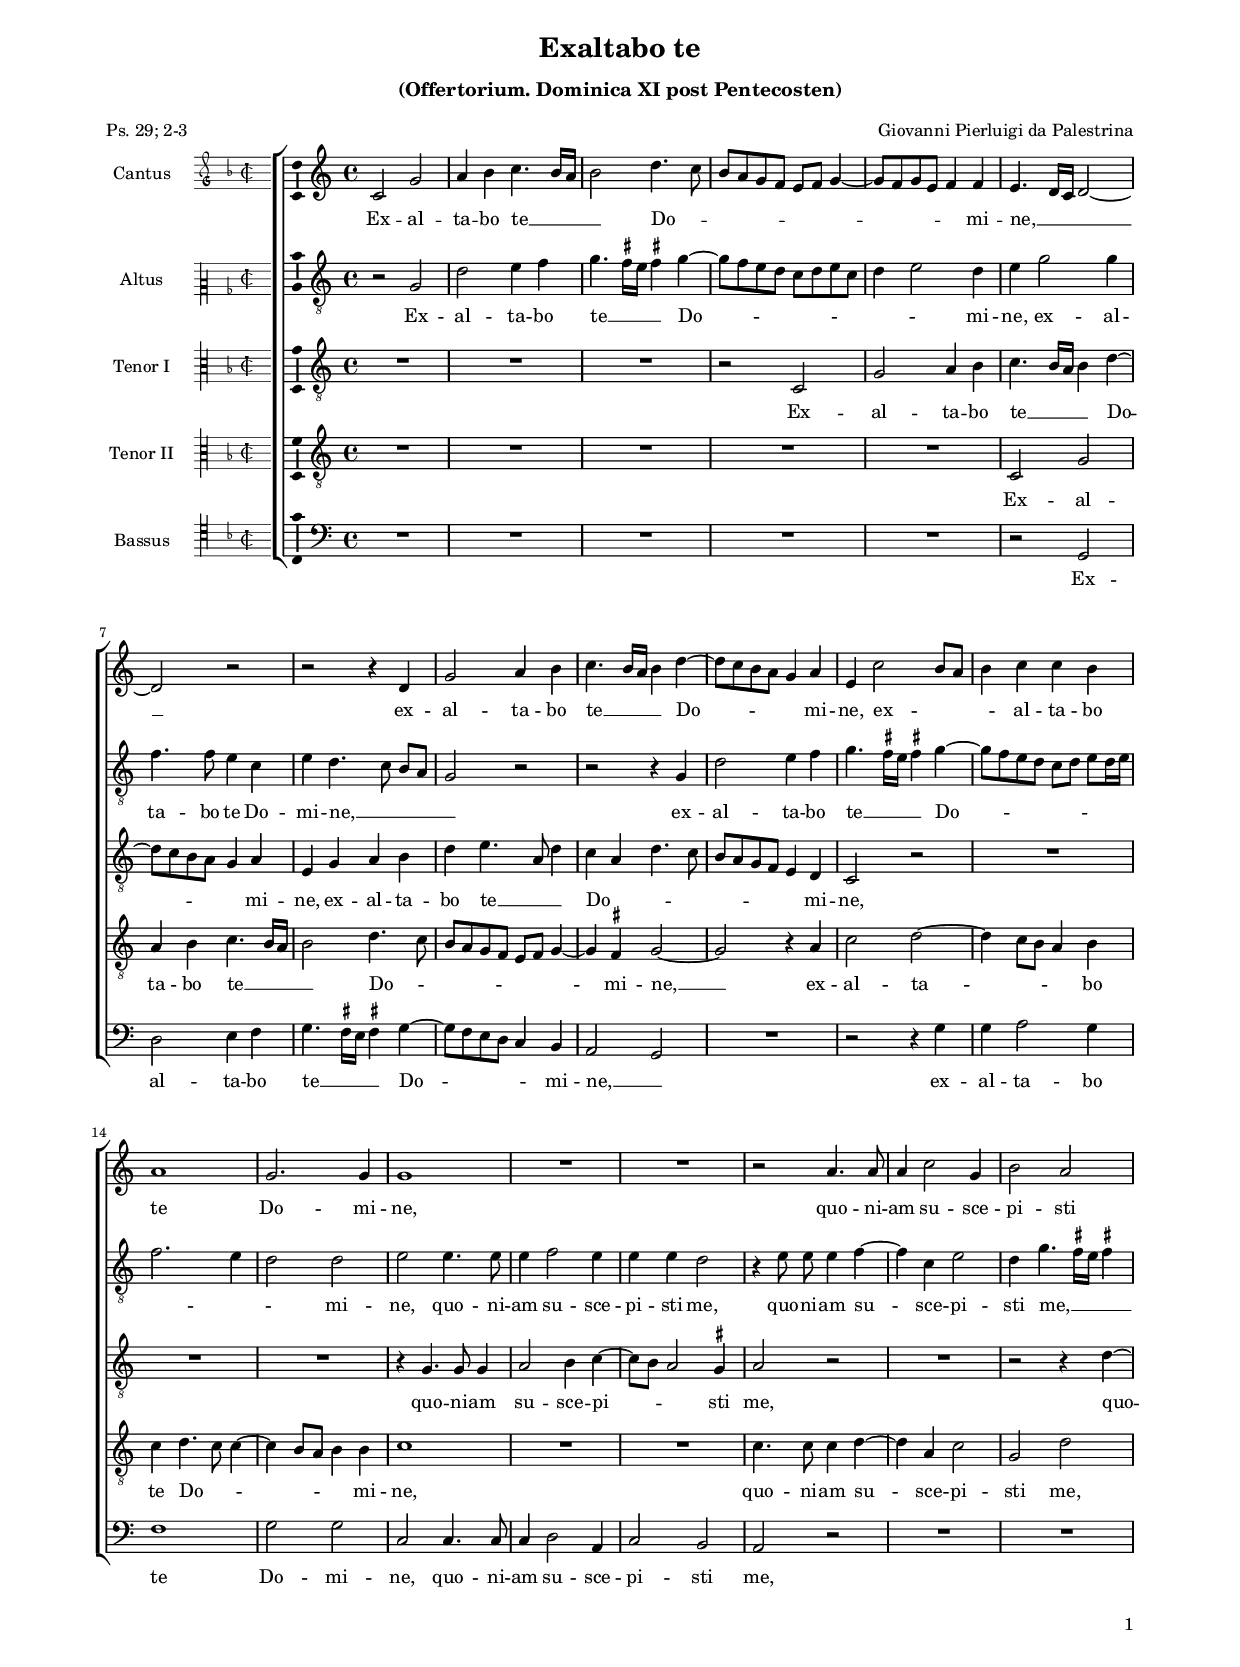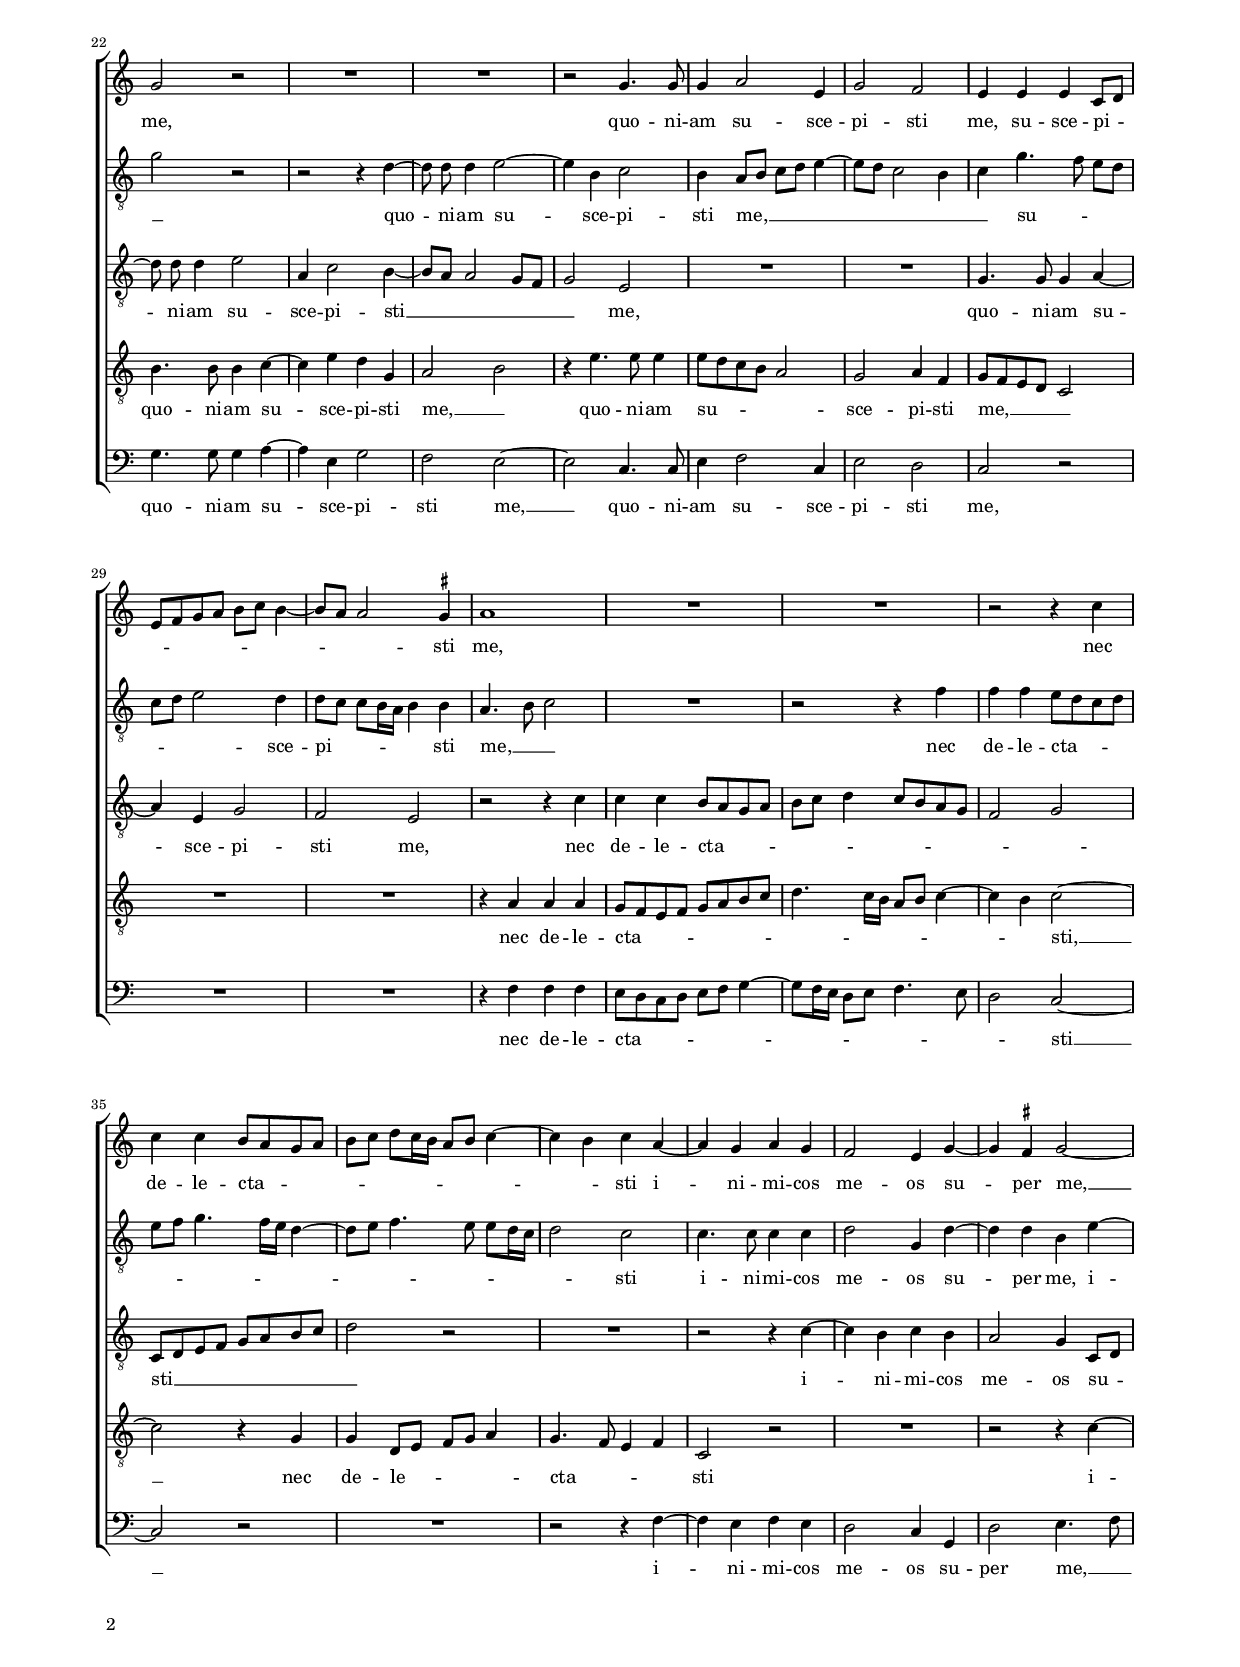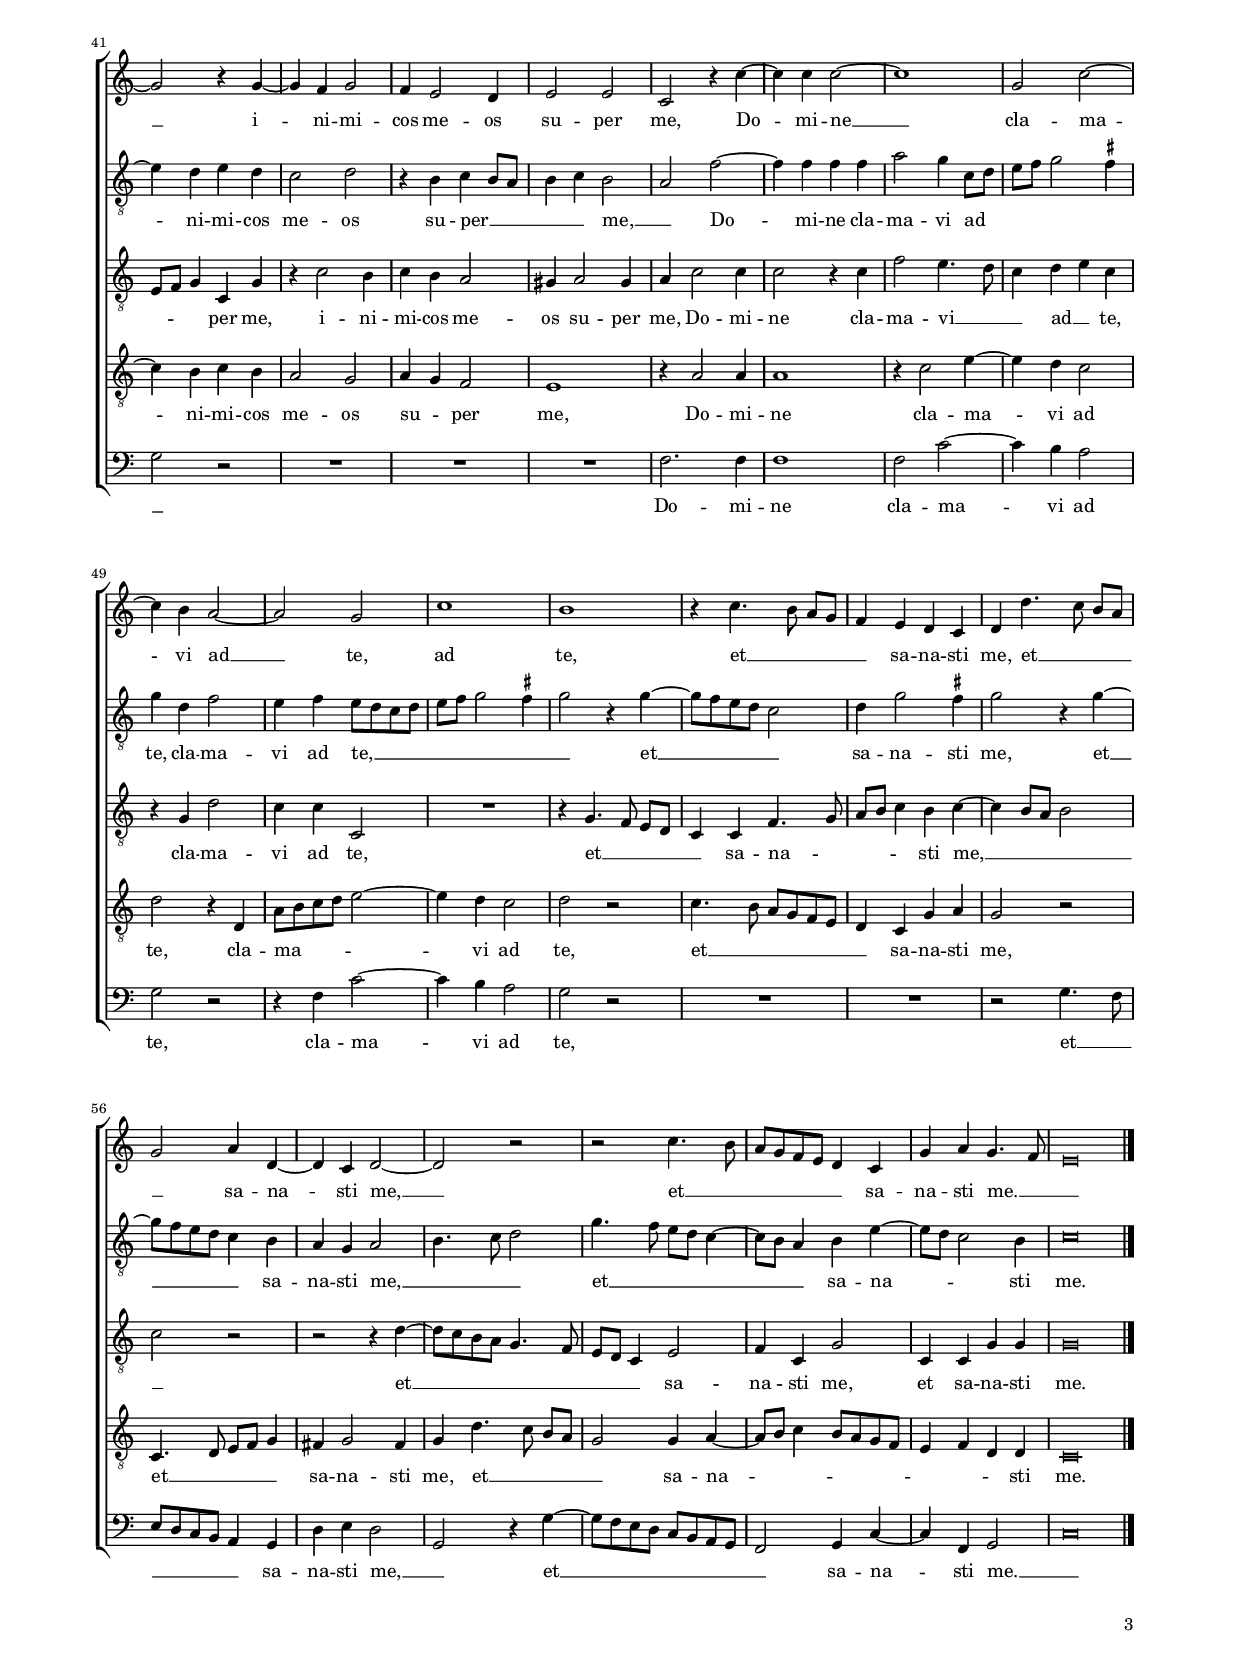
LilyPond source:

\header
{
  title="Exaltabo te"
  subtitle=\markup { \column { \vspace #0.5 "(Offertorium. Dominica XI post Pentecosten)" \transparent "x" } }
  poet="Ps. 29; 2-3"
  composer="Giovanni Pierluigi da Palestrina"
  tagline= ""
}

\version "2.24.1"
\language deutsch
#(set-global-staff-size 15)
% #(set-default-paper-size "letter")
#(ly:set-option 'point-and-click #f)




	ficta = { \once \set suggestAccidentals = ##t }

	forget = #(define-music-function (music) (ly:music?) #{
		\accidentalStyle forget
		$music
		\accidentalStyle default
		#})

    
\paper
	{
	top-margin = 1.6 \cm
	bottom-margin = 1 \cm
	left-margin = 1.8 \cm
	right-margin = 1.8 \cm
	ragged-bottom = ##f
	ragged-last-bottom = ##t
	print-page-number = ##f
	system-system-spacing = #'((basic-distance . 17) (minimum-distance . 14) (padding . 5) (strechability . 150))
	oddFooterMarkup=\markup   \fill-line { "" \fromproperty #'page:page-number-string }
	evenFooterMarkup=\markup  \fill-line { \fromproperty #'page:page-number-string "" }
	last-bottom-spacing = #'((basic-distance . 12) (minimum-distance . 7) (padding . 4))
	systems-per-page = 3
%   page-count = 3
%	min-systems-per-page = 3
%	print-all-headers = ##t
%	print-first-page-number = ##t
%	first-page-number = 1
	}

	
global = {
	\key f \major
	\time 4/4
	\set Score.tempoHideNote = ##t
	\tempo 4 = 100
	\skip 1*61
	\set Score.measureLength = #(ly:make-moment 2/1)
	\skip 1*2 \bar "|."
	}
    

incipitcantus = \relative c' {
    \time 2/2
    \clef "petrucci-g2"
    \key f \major
    }
    
incipitcantusVoice = <<
    \new MensuralVoice <<
        { s1 \noBreak }
        \incipitcantus
    >>
    >>
    
    
incipitaltus = \relative c' {
    \time 2/2
    \clef "petrucci-c2"
    \key f \major
    s4 \bar ""
    }
    
incipitaltusVoice = <<
    \new MensuralVoice <<
        { s1 \noBreak }
        \incipitaltus
    >>
    >>
    
incipittenor = \relative c' {
    \time 2/2
    \clef "petrucci-c3"
    \key f \major
    }
    
incipittenorVoice = <<
    \new MensuralVoice <<
        { s1 \noBreak }
        \incipittenor
    >>
    >>
    
incipitquintus = \relative c' {
    \time 2/2
    \clef "petrucci-c3"
    \key f \major
    }
    
incipitquintusVoice = <<
    \new MensuralVoice <<
        { s1 \noBreak }
        \incipitquintus
    >>
    >>
    
    
incipitbassus= \relative c {
    \time 2/2
    \clef "petrucci-c4"
    \key f \major
    }
    
incipitbassusVoice = <<
    \new MensuralVoice <<
        { s1 \noBreak }
        \incipitbassus
    >>
    >>


cantus =  \relative c''
	{
	f,2 c'
	d4 e f4. e16 d
	e2 g4. f8
	e8 d c b a b c4~
%5
	c8 b c a b4 b |
	a4. g16 f g2~
	g2 r
	r2 r4 g
	c2 d4 e
%10
	f4. e16 d e4 g~ |
	g8 f e d c4 d
	a4 f'2 e8 d
	e4 f f e
	d1
%15
	c2. c4 |
	c1
	R1
	R1
	r2 d4. d8
%20
	d4 f2 c4 |
	e2 d
	c2 r
	R1
	R1
%25
	r2 c4. c8 |
	c4 d2 a4
	c2 b
	a4 a a f8 g
	a8 b c d e f e4~
%30
	e8 d d2 \ficta cis4 |
	d1
	R1
	R1
	r2 r4 f
%35
	f4 f e8 d c d |
	e8 f g[ f16 e] d8 e f4~
	f4 e f d~
	d4 c d c
	b2 a4 c~
%40
	c4 \ficta h c2~ |
	c2 r4 c~
	c4 b c2
	b4 a2 g4
	a2 a
%45
	f2 r4 f'~ |
	f4 f f2~
	f1
	c2 f~
	f4 e d2~
%50
	d2 c |
	f1
	e1
	r4 f4. e8 d[ c]
	b4 a g f
%55
	g4 g'4. f8 e[ d] |
	c2 d4 g,~
	g4 f g2~
	g2 r
	r2 f'4. e8
%60
	d8 c b a g4 f |
	c'4 d c4. b8
	a\breve |
	}


altus =  \relative c'
	{
	r2 c
	g'2 a4 b
	c4. \ficta h16 a \ficta h!4 c~
	c8 b a g f g a f
%5
	g4 a2 g4 |
	a4 c2 c4
	b4. b8 a4 f
	a4 g4. f8 e[ d]
	c2 r
%10
	r2 r4 c |
	g'2 a4 b
	c4. \ficta h16 a \ficta h!4 c~
	c8 b a g f g a[ g16 a]
	b2. a4
%15
	g2 g |
	a2 a4. a8
	a4 b2 a4
	a4 a g2
	r4 \autoBeamOff a8 a \autoBeamOn a4 b~
%20
	b4 f a2 |
	g4 c4. \ficta h16 a \ficta h!4
	c2 r
	r2 r4 g~
	\autoBeamOff g8 g \autoBeamOn g4 a2~
%25
	a4 e f2 |
	e4 d8 e f g a4~
	a8 g f2 e4
	f4 c'4. b8 a[ g]
	f8 g a2 g4
%30
	g8 f f[ e16 d] e4 e |
	d4. e8 f2
	R1
	r2 r4 b
	b4 b a8 g f g
%35
	a8 b c4. b16 a g4~ |
	g8 a b4. a8 a[ g16 f]
	g2 f
	f4. f8 f4 f
	g2 c,4 g'~
%40
	g4 g e a~ |
	a4 g a g
	f2 g
	r4 e f e8 d
	e4 f e2
%45
	d2 b'~ |
	b4 b b b
	d2 c4 f,8 g
	a8 b c2 \ficta h4
	c4 g b2
%50
	a4 b a8 g f g |
	a8 b c2 \ficta h4
	c2 r4 c~
	c8 b a g f2
	g4 c2 \ficta h4
%55
	c2 r4 c~ |
	c8 b a g f4 e
	d4 c d2
	e4. f8 g2
	c4. b8 a g f4~
%60
	f8 e d4 e a~ |
	a8 g f2 e4
	f\breve |
	}


tenor =  \relative c'
	{
	R1
	R1
	R1
	r2 f,
%5
	c'2 d4 e |
	f4. e16 d e4 g~
	g8 f e d c4 d
	a4 c d e
	g4 a4. d,8 g4
%10
	f4 d g4. f8 |
	e8 d c b a4 g
	f2 r
	R1
	R1
%15
	R1 |
	r4 c'4. c8 c4
	d2 e4 f~
	f8 e d2 \ficta cis4
	d2 r
%20
	R1 |
	r2 r4 g~
	\autoBeamOff g8 g \autoBeamOn g4 a2
	d,4 f2 e4~
	e8 d d2 c8 b
%25
	c2 a |
	R1
	R1
	c4. c8 c4 d~
	d4 a c2
%30
	b2 a |
	r2 r4 f'
	f4 f e8 d c d
	e8 f g4 f8 e d c
	b2 c
%35
	f,8 g a b c d e f |
	g2 r
	R1
	r2 r4 f~
	f4 e f e
%40
	d2 c4 f,8 g |
	a8 b c4 f, c'
	r4 f2 e4
	f4 e d2
	cis4 d2 cis4
%45
	d4 f2 f4 |
	f2 r4 f
	b2 a4. g8
	f4 g a f
	r4 c g'2
%50
	f4 f f,2 |
	R1
	r4 c'4. b8 a[ g]
	f4 f b4. c8
	d8 e f4 e f~
%55
	f4 e8 d e2 |
	f2 r
	r2 r4 g~
	g8 f e d c4. b8
	a8 g f4 a2
%60
	b4 f c'2 |
	f,4 f c' c
	c\breve |
	}


quintus  =  \relative c'
	{
	R1
	R1
	R1
	R1
%5
	R1 |
	f,2 c'
	d4 e f4. e16 d
	e2 g4. f8
	e8 d c b a b c4~
%10
	c4 \ficta h c2~ |
	c2 r4 d
	f2 g~
	g4 f8 e d4 e
	f4 g4. f8 f4~
%15
	f4 e8 d e4 e |
	f1
	R1
	R1
	f4. f8 f4 g~
%20
	g4 d f2 |
	c2 g'
	e4. e8 e4 f~
	f4 a g c,
	d2 e
%25
	r4 a4. a8 a4 |
	a8 g f e d2
	c2 d4 b
	c8 b a g f2
	R1
%30
	R1 |
	r4 d' d d
	c8 b a b c d e f
	g4. f16 e d8 e f4~
	f4 e f2~
%35
	f2 r4 c |
	c4 g8 a b c d4
	c4. b8 a4 b
	f2 r
	R1
%40
	r2 r4 f'~ |
	f4 e f e
	d2 c
	d4 c b2
	a1
%45
	r4 d2 d4 |
	d1
	r4 f2 a4~
	a4 g f2
	g2 r4 g,
%50
	d'8 e f g a2~ |
	a4 g f2
	g2 r
	f4. e8 d c b a
	g4 f c' d
%55
	c2 r |
	f,4. g8 a b c4
	h4 c2 h4
	c4 g'4. f8 e[ d]
	c2 c4 d~
%60
	d8 e f4 e8 d c b |
	a4 b g g
	f\breve |
	}


bassus  =  \relative c
	{
	R1
	R1
	R1
	R1
%5
	R1 |
	r2 c
	g'2 a4 b
	c4. \ficta h16 a \ficta h!4 c~
	c8 b a g f4 e
%10
	d2 c |
	R1
	r2 r4 c'
	c4 d2 c4
	b1
%15
	c2 c |
	f,2 f4. f8
	f4 g2 d4
	f2 e
	d2 r
%20
	R1 |
	R1
	c'4. c8 c4 d~
	d4 a c2
	b2 a~
%25
	a2 f4. f8 |
	a4 b2 f4
	a2 g
	f2 r
	R1
%30
	R1 |
	r4 b b b
	a8 g f g a b c4~
	c8 b16 a g8[ a] b4. a8
	g2 f~
%35
	f2 r |
	R1
	r2 r4 b~
	b4 a b a
	g2 f4 c
%40
	g'2 a4. b8 |
	c2 r
	R1
	R1
	R1
%45
	b2. b4 |
	b1
	b2 f'~
	f4 e d2
	c2 r
%50
	r4 b f'2~ |
	f4 e d2
	c2 r
	R1
	R1
%55
	r2 c4. b8 |
	a8 g f e d4 c
	g'4 a g2
	c,2 r4 c'~
	c8 b a g f8 e d c
%60
	b2 c4 f~ |
	f4 b, c2
	f\breve |
	}


lyricscantus = \lyricmode {
    Ex -- al -- ta -- bo te __ _ _ _ Do -- _ _ _ _ _ _ _ _ _ _ _ _ mi -- ne, __ _ _ _
    ex -- al -- ta -- bo te __ _ _ _ Do -- _ _ _ _ mi -- ne,
    ex -- _ _ _ al -- ta -- bo te Do -- mi -- ne,
    quo -- ni -- am su -- sce -- pi -- sti me,
    quo -- ni -- am su -- sce -- pi -- sti me,
    su -- sce -- pi -- _ _ _ _ _ _ _ _ _ _ sti me,
    nec de -- le -- cta -- _ _ _ _ _ _ _ _ _ _ _ _ sti i -- ni -- mi -- cos me -- os su -- per me, __
    i -- ni -- mi -- cos me -- os su -- per me,
    Do -- mi -- ne __ cla -- ma -- vi ad __ te,
    ad te,
    et __ _ _ _ _ sa -- na -- sti me,
    et __ _ _ _ _ sa -- na -- sti me, __ 
    et __ _ _ _ _ _ _ sa -- na -- sti me. __ _ _
	}


lyricsaltus = \lyricmode {
    Ex -- al -- ta -- bo te __ _ _ _ Do -- _ _ _ _ _ _ _ _ _ mi -- ne,
    ex -- al -- ta -- bo te Do -- mi -- ne, __ _ _ _ _
    ex -- al -- ta -- bo te __ _ _ _ Do -- _ _ _ _ _ _ _ _ _ _ _ mi -- ne,
    quo -- ni -- am su -- sce -- pi -- sti me,
    quo -- ni -- am su -- sce -- pi -- sti me, __ _ _ _ _
    quo -- ni -- am su -- sce -- pi -- sti me, __ _ _ _ _ _ _ _ _
    su -- _ _ _ _ _ _ sce -- pi -- _ _ _ _ _ sti me, __ _ _
    nec de -- le -- cta -- _ _ _ _ _ _ _ _ _ _ _ _ _ _ _ _ sti i -- ni -- mi -- cos me -- os su -- per me,
    i -- ni -- mi -- cos me -- os su -- per __ _ _ _ _ me, __ _
    Do -- mi -- ne cla -- ma -- vi ad _ _ _ _ _ te,
    cla -- ma -- vi ad te, __ _ _ _ _ _ _ _ _
    et __ _ _ _ _ sa -- na -- sti me,
    et __ _ _ _ _ sa -- na -- sti me, __ _ _ _ 
    et __ _ _ _ _ _ _ sa -- na -- _ _ sti me.
	}


lyricstenor = \lyricmode {
    Ex -- al -- ta -- bo te __ _ _ _ Do -- _ _ _ _ mi -- ne,
    ex -- al -- ta -- bo te __ _ _ Do -- _ _ _ _ _ _ _ _ mi -- ne,
    quo -- ni -- am su -- sce -- pi -- _ _ sti me,
    quo -- ni -- am su -- sce -- pi -- sti __ _ _ _ _ _ me,
    quo -- ni -- am su -- sce -- pi -- sti me,
    nec de -- le -- cta -- _ _ _ _ _ _ _ _ _ _ _ _ sti __ _ _ _ _ _ _ _ _ 
    i -- ni -- mi -- cos me -- os su -- _ _ _ _ per me,
    i -- ni -- mi -- cos me -- os su -- per me,
    Do -- mi -- ne cla -- ma -- vi __ _ _ ad __ _ te,
    cla -- ma -- vi ad te,
    et __ _ _ _ _ sa -- na -- _ _ _ _ sti me, __ _ _ _ _
    et __ _ _ _ _ _ _ _ _ sa -- na -- sti me,
    et sa -- na -- sti me.
	}


lyricsquintus = \lyricmode {
    Ex -- al -- ta -- bo te __ _ _ _ Do -- _ _ _ _ _ _ _ _ mi -- ne, __
    ex -- al -- ta -- _ _ _ bo te Do -- _ _ _ _ _ mi -- ne,
    quo -- ni -- am su -- sce -- pi -- sti me,
    quo -- ni -- am su -- sce -- pi -- sti me, __ _
    quo -- ni -- am su -- _ _ _ _ sce -- pi -- sti me, __ _ _ _ _
    nec de -- le -- cta -- _ _ _ _ _ _ _ _ _ _ _ _ _ _ sti, __ 
    nec de -- le -- _ _ _ _ cta -- _ _ _ sti
    i -- ni -- mi -- cos me -- os su -- _ per me,
    Do -- mi -- ne cla -- ma -- vi ad te,
    cla -- ma -- _ _ _ _ vi ad te,
    et __ _ _ _ _ _ _ sa -- na -- sti me,
    et __ _ _ _ _ sa -- na -- sti me,
    et __ _ _ _ _ sa -- na -- _ _ _ _ _ _ _ _ _ sti me.
	}


lyricsbassus = \lyricmode {
    Ex -- al -- ta -- bo te __ _ _ _ Do -- _ _ _ _ mi -- ne, __ _
    ex -- al -- ta -- bo te Do -- mi -- ne,
    quo -- ni -- am su -- sce -- pi -- sti me,
    quo -- ni -- am su -- sce -- pi -- sti me, __
    quo -- ni -- am su -- sce -- pi -- sti me,
    nec de -- le -- cta -- _ _ _ _ _ _ _ _ _ _ _ _ _ sti __ i -- ni -- mi -- cos me -- os su -- per me, __ _ _
    Do -- mi -- ne cla -- ma -- vi ad te,
    cla -- ma -- vi ad te,
    et __ _ _ _ _ _ _ sa -- na -- sti me, __ _
    et __ _ _ _ _ _ _ _ _ sa -- na -- sti me. __ _
	}


\score
{  
    \transpose f c {
	\new ChoirStaff \with { \override StaffGrouper.staff-staff-spacing.basic-distance = #12 }
	<<

	\new Staff << \global
	\new Voice="v1" {
		\set Staff.instrumentName="Cantus"
        \incipit \incipitcantusVoice
%		\set Staff.instrumentName= "S"
		\set Staff.midiInstrument = "reed organ"
		\clef violin
		\cantus }
	\new Lyrics \lyricsto "v1" {\lyricscantus }
	>>


	\new Staff << \global
	\new Voice="v2" {
		\set Staff.instrumentName="Altus"
        \incipit \incipitaltusVoice
%		\set Staff.instrumentName= "A"
		\set Staff.midiInstrument = "reed organ"
		\clef "G_8" % violin
		\altus}
	\new Lyrics \lyricsto "v2" {\lyricsaltus }
	>>


	\new Staff << \global
	\new Voice="v3" {
		\set Staff.instrumentName="Tenor I"
        \incipit \incipittenorVoice
%		\set Staff.instrumentName= "T"
		\set Staff.midiInstrument = "reed organ"
		\clef "G_8"
		\tenor }
	\new Lyrics \lyricsto "v3" {\lyricstenor }
	>>


	\new Staff << \global
	\new Voice="v5" {
		\set Staff.instrumentName="Tenor II"
        \incipit \incipitquintusVoice
%		\set Staff.instrumentName= "Q"
		\set Staff.midiInstrument = "reed organ"
		\clef "G_8"
		\quintus}
	\new Lyrics \lyricsto "v5" {\lyricsquintus }
	>>


	\new Staff << \global
	\new Voice="v4" {
		\set Staff.instrumentName="Bassus"
        \incipit \incipitbassusVoice
%		\set Staff.instrumentName= "B"
		\set Staff.midiInstrument = "reed organ"
		\clef bass 
		\bassus }
	\new Lyrics \lyricsto "v4" {\lyricsbassus}
	>>

	>>
	} % transpose

	\layout
	{
	indent = 3\cm
    incipit-width = 1.3 \cm
	\context { \Lyrics \override VerticalAxisGroup.nonstaff-relatedstaff-spacing.padding = #1.4 }
%	\context { \Lyrics \override LyricText.font-size = #1 }
	\context { \Staff \override TimeSignature.break-visibility = #end-of-line-invisible }
	\context { \Staff \consists "Ambitus_engraver" }
%	\context { \Voice \override Slur.transparent = ##t }
	\context { \Score \override BarNumber.padding = #2 }
	\context { \Voice \override NoteHead.style = #'baroque }
	}

\midi
	{    	
	}

}


% EOF
